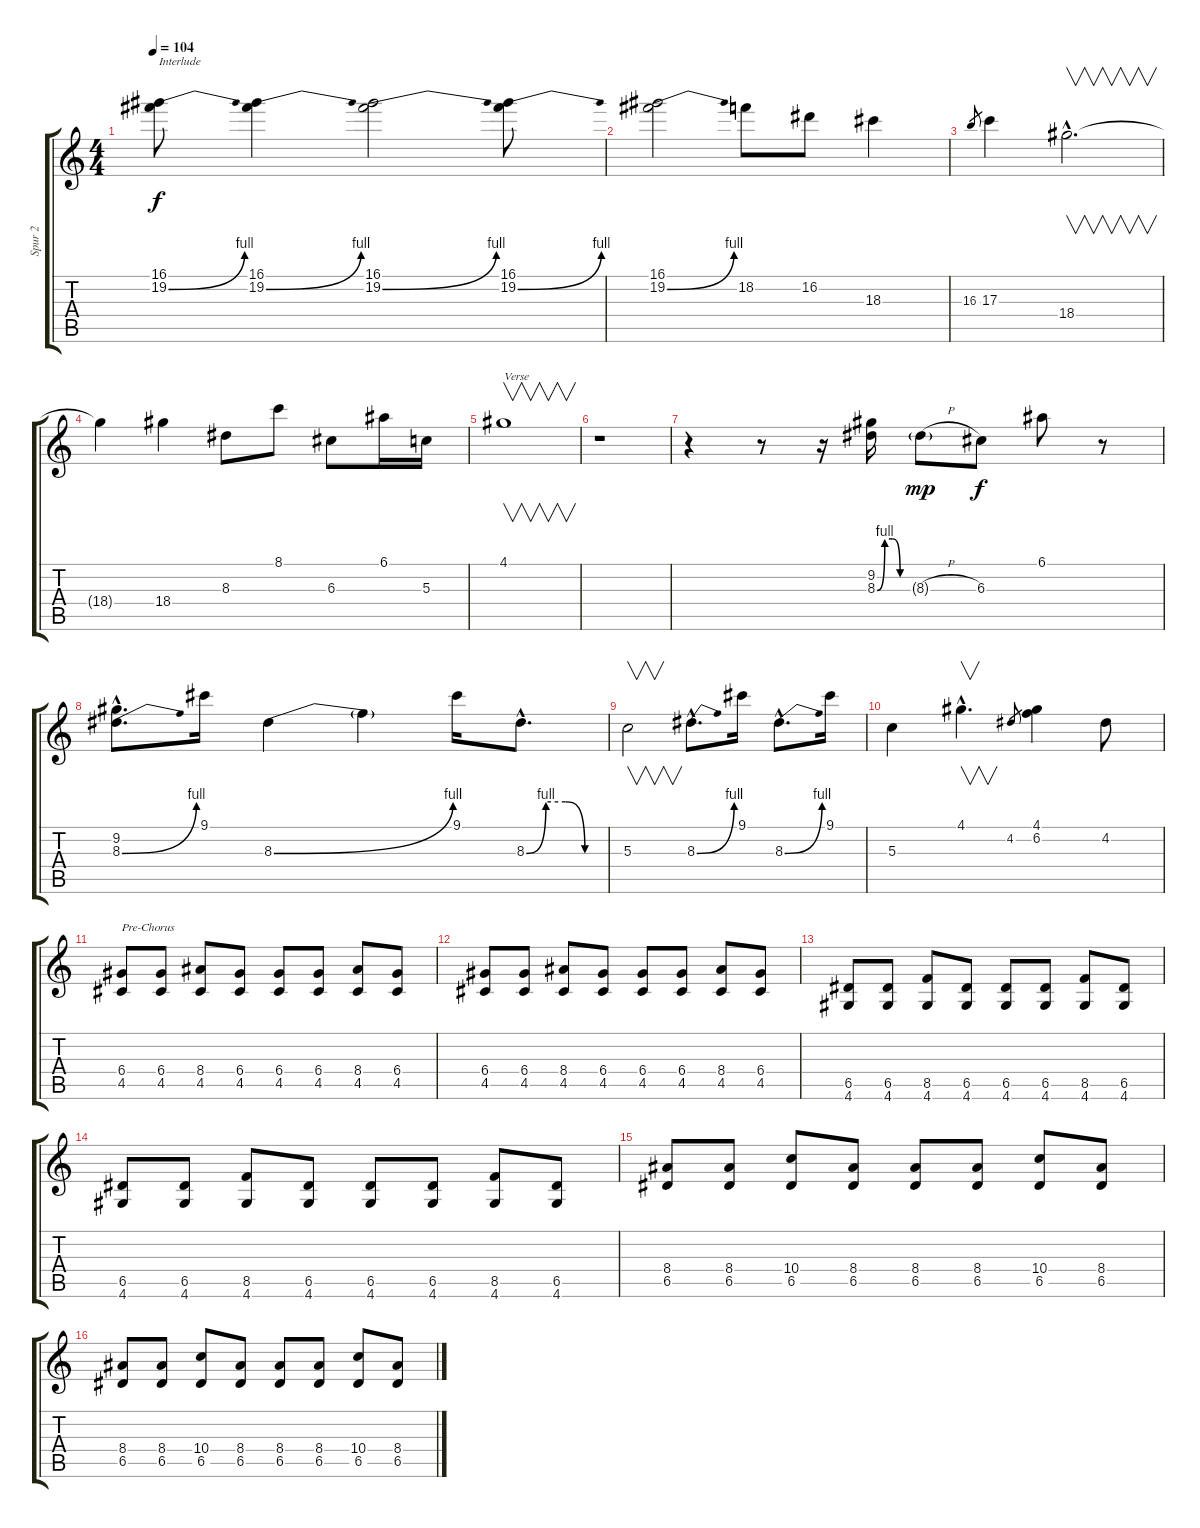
\track ("Spur 2" "Spur 2") {instrument overdrivenguitar}
\staff {score tabs}
\tuning (E4 B3 G3 D3 A2 E2) {hide}
\ts (4 4)
\tempo 104
\clef g2
\ks c
(16.1 19.2{be (bend 0 0 60 4)}).8{txt "Interlude" dy f} (16.1 19.2{be (bend 0 0 60 4)}).4 (16.1 19.2{be (bend 0 0 60 4)}).2 (16.1 19.2{be (bend 0 0 60 4)}).8 |
(16.1 19.2{be (bend 0 0 60 4)}).2 18.2.8 16.2.8 18.3.4 |
16.3.8{gr} 17.3.4 18.4{hac}.2{v d} |
18.4{t}.4 18.4.4 8.3.8 8.1.8 6.3.8 6.1.16 5.3.16 |
4.1.1{v txt "Verse"} |
r.1 |
r.4 r.8 r.16 (9.2 8.3{be (custom 0 0 15 4 30 4 45 0 60 0)}).16 8.3{h g}.8{dy mp} 6.3.8{dy f} 6.1.8 r.8 |
(9.2{hac} 8.3{be (bend 0 0 60 4) hac}).8{d} 9.1.16 8.3{be (bend 0 0 60 4)}.4 8.3{t}.4 9.1.16 8.3{be (custom 0 0 15 4 30 4 45 0 60 0) hac}.8{d} |
5.3.2{v} 8.3{be (bend 0 0 60 4) hac}.8{d} 9.1.16 8.3{be (bend 0 0 60 4) hac}.8{d} 9.1.16 |
5.3.4 4.1{hac}.4{v d} 4.2.8{gr} (4.1 6.2).4 4.2.8 |
(6.4 4.5).8{txt "Pre-Chorus"} (6.4 4.5).8 (8.4 4.5).8 (6.4 4.5).8 (6.4 4.5).8 (6.4 4.5).8 (8.4 4.5).8 (6.4 4.5).8 |
(6.4 4.5).8 (6.4 4.5).8 (8.4 4.5).8 (6.4 4.5).8 (6.4 4.5).8 (6.4 4.5).8 (8.4 4.5).8 (6.4 4.5).8 |
(6.5 4.6).8 (6.5 4.6).8 (8.5 4.6).8 (6.5 4.6).8 (6.5 4.6).8 (6.5 4.6).8 (8.5 4.6).8 (6.5 4.6).8 |
(6.5 4.6).8 (6.5 4.6).8 (8.5 4.6).8 (6.5 4.6).8 (6.5 4.6).8 (6.5 4.6).8 (8.5 4.6).8 (6.5 4.6).8 |
(8.4 6.5).8 (8.4 6.5).8 (10.4 6.5).8 (8.4 6.5).8 (8.4 6.5).8 (8.4 6.5).8 (10.4 6.5).8 (8.4 6.5).8 |
(8.4 6.5).8 (8.4 6.5).8 (10.4 6.5).8 (8.4 6.5).8 (8.4 6.5).8 (8.4 6.5).8 (10.4 6.5).8 (8.4 6.5).8
